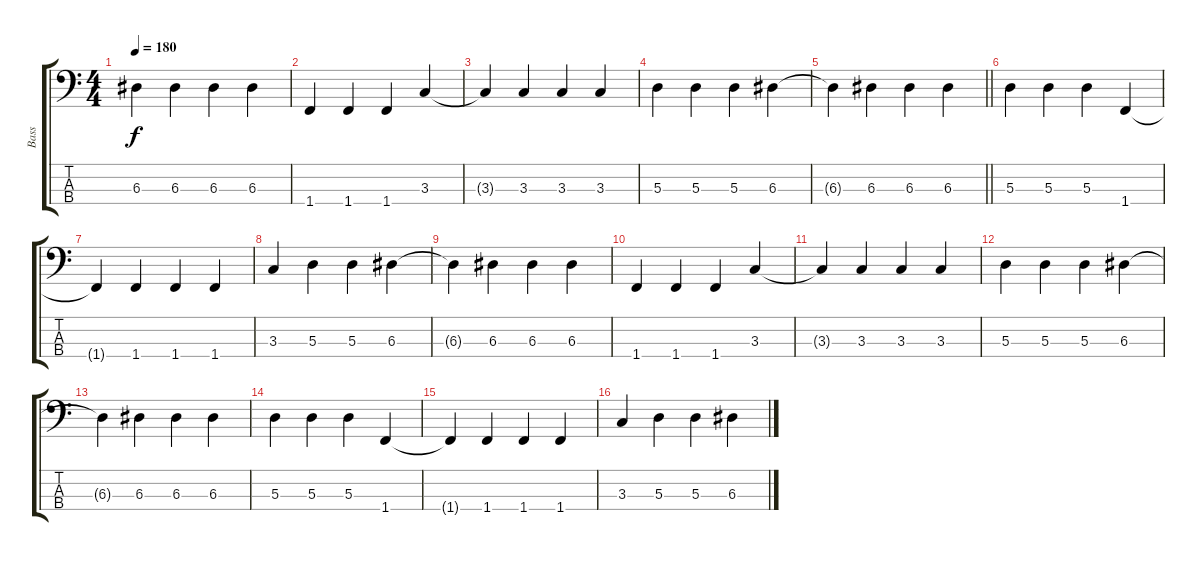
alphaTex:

\track ("Bass" "Bass") {instrument electricbassfinger}
\staff {score tabs}
\tuning (G2 D2 A1 E1) {hide}
\ts (4 4)
\tempo 180
\clef f4
\ks c
6.3{t}.4{dy f} 6.3.4 6.3.4 6.3.4 |
1.4.4 1.4.4 1.4.4 3.3.4 |
3.3{t}.4 3.3.4 3.3.4 3.3.4 |
5.3.4 5.3.4 5.3.4 6.3.4 |
\barLineRight lightlight
6.3{t}.4 6.3.4 6.3.4 6.3.4 |
5.3.4 5.3.4 5.3.4 1.4.4 |
1.4{t}.4 1.4.4 1.4.4 1.4.4 |
3.3.4 5.3.4 5.3.4 6.3.4 |
6.3{t}.4 6.3.4 6.3.4 6.3.4 |
1.4.4 1.4.4 1.4.4 3.3.4 |
3.3{t}.4 3.3.4 3.3.4 3.3.4 |
5.3.4 5.3.4 5.3.4 6.3.4 |
6.3{t}.4 6.3.4 6.3.4 6.3.4 |
5.3.4 5.3.4 5.3.4 1.4.4 |
1.4{t}.4 1.4.4 1.4.4 1.4.4 |
3.3.4 5.3.4 5.3.4 6.3.4
